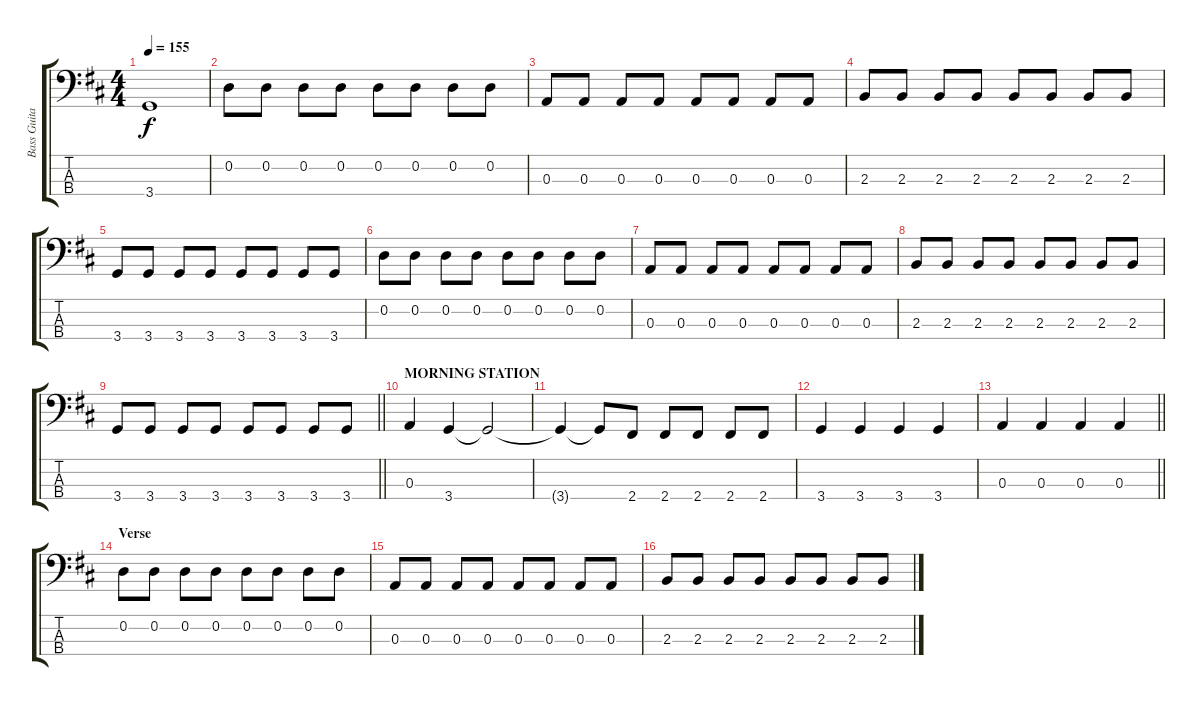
\track ("Bass Guitar (Fill)" "Bass Guita") {instrument electricbassfinger}
\staff {score tabs}
\tuning (G2 D2 A1 E1) {hide}
\ts (4 4)
\tempo 155
\clef f4
\ks d
3.4.1{dy f} |
0.2.8 0.2.8 0.2.8 0.2.8 0.2.8 0.2.8 0.2.8 0.2.8 |
0.3.8 0.3.8 0.3.8 0.3.8 0.3.8 0.3.8 0.3.8 0.3.8 |
2.3.8 2.3.8 2.3.8 2.3.8 2.3.8 2.3.8 2.3.8 2.3.8 |
3.4.8 3.4.8 3.4.8 3.4.8 3.4.8 3.4.8 3.4.8 3.4.8 |
0.2.8 0.2.8 0.2.8 0.2.8 0.2.8 0.2.8 0.2.8 0.2.8 |
0.3.8 0.3.8 0.3.8 0.3.8 0.3.8 0.3.8 0.3.8 0.3.8 |
2.3.8 2.3.8 2.3.8 2.3.8 2.3.8 2.3.8 2.3.8 2.3.8 |
\barLineRight lightlight
3.4.8 3.4.8 3.4.8 3.4.8 3.4.8 3.4.8 3.4.8 3.4.8 |
\section ("" "MORNING STATION")
0.3.4 3.4.4 3.4{t}.2 |
3.4{t}.4 3.4{t}.8 2.4.8 2.4.8 2.4.8 2.4.8 2.4.8 |
3.4.4 3.4.4 3.4.4 3.4.4 |
\barLineRight lightlight
0.3.4 0.3.4 0.3.4 0.3.4 |
\section ("" "Verse")
0.2.8 0.2.8 0.2.8 0.2.8 0.2.8 0.2.8 0.2.8 0.2.8 |
0.3.8 0.3.8 0.3.8 0.3.8 0.3.8 0.3.8 0.3.8 0.3.8 |
2.3.8 2.3.8 2.3.8 2.3.8 2.3.8 2.3.8 2.3.8 2.3.8
